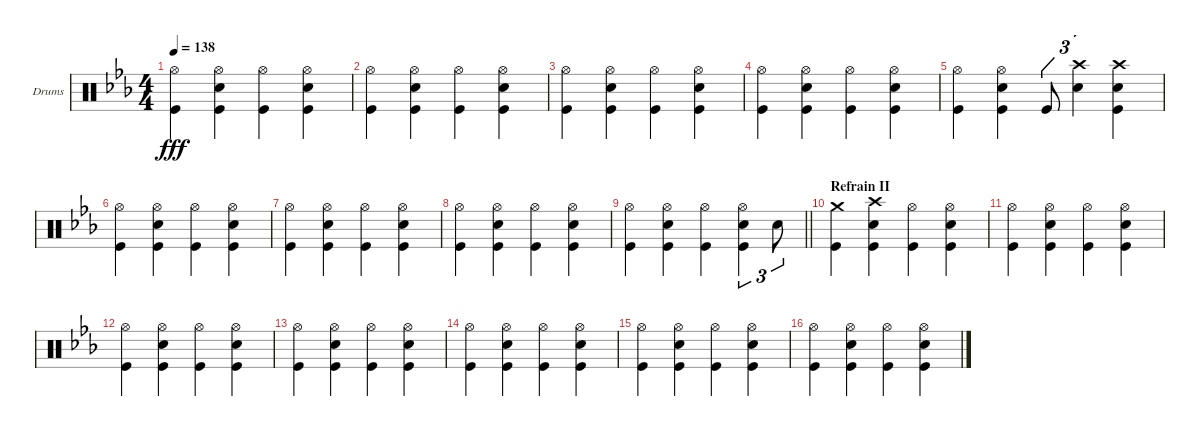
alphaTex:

\bracketExtendMode groupsimilarinstruments
\firstSystemTrackNameOrientation horizontal
\otherSystemsTrackNameOrientation horizontal
\track ("Drumkit" "Drums") {instrument percussion}
\staff {score}
\articulation defaults
\ts (4 4)
\tempo 138
\clef neutral
\ks eb
("Hi-Hat (open)" "Kick (hit)").4{dy fff} ("Hi-Hat (open)" "Snare (hit) 2" "Kick (hit)").4 ("Hi-Hat (open)" "Kick (hit)").4 ("Hi-Hat (open)" "Snare (hit) 2" "Kick (hit)").4 |
("Hi-Hat (open)" "Kick (hit)").4 ("Hi-Hat (open)" "Snare (hit) 2" "Kick (hit)").4 ("Hi-Hat (open)" "Kick (hit)").4 ("Hi-Hat (open)" "Snare (hit) 2" "Kick (hit)").4 |
("Hi-Hat (open)" "Kick (hit)").4 ("Hi-Hat (open)" "Snare (hit) 2" "Kick (hit)").4 ("Hi-Hat (open)" "Kick (hit)").4 ("Hi-Hat (open)" "Snare (hit) 2" "Kick (hit)").4 |
("Hi-Hat (open)" "Kick (hit)").4 ("Hi-Hat (open)" "Snare (hit) 2" "Kick (hit)").4 ("Hi-Hat (open)" "Kick (hit)").4 ("Hi-Hat (open)" "Snare (hit) 2" "Kick (hit)").4 |
("Hi-Hat (open)" "Kick (hit)").4 ("Hi-Hat (open)" "Snare (hit) 2" "Kick (hit)").4 "Kick (hit)".8{tu (3 2)} ("Crash high (hit)" "Snare (hit) 2").4{tu (3 2)} ("Crash high (hit)" "Snare (hit) 2" "Kick (hit)").4 |
("Hi-Hat (open)" "Kick (hit)").4 ("Hi-Hat (open)" "Snare (hit) 2" "Kick (hit)").4 ("Hi-Hat (open)" "Kick (hit)").4 ("Hi-Hat (open)" "Snare (hit) 2" "Kick (hit)").4 |
("Hi-Hat (open)" "Kick (hit)").4 ("Hi-Hat (open)" "Snare (hit) 2" "Kick (hit)").4 ("Hi-Hat (open)" "Kick (hit)").4 ("Hi-Hat (open)" "Snare (hit) 2" "Kick (hit)").4 |
("Hi-Hat (open)" "Kick (hit)").4 ("Hi-Hat (open)" "Snare (hit) 2" "Kick (hit)").4 ("Hi-Hat (open)" "Kick (hit)").4 ("Hi-Hat (open)" "Snare (hit) 2" "Kick (hit)").4 |
\barLineRight lightlight
("Hi-Hat (open)" "Kick (hit)").4 ("Hi-Hat (open)" "Snare (hit) 2" "Kick (hit)").4 ("Hi-Hat (open)" "Kick (hit)").4 ("Hi-Hat (open)" "Snare (hit) 2" "Kick (hit)").4{tu (3 2)} "Snare (hit) 2".8{tu (3 2)} |
\section ("" "Refrain II")
("Crash medium (hit)" "Kick (hit)").4 ("Crash high (hit)" "Snare (hit) 2" "Kick (hit)").4 ("Hi-Hat (open)" "Kick (hit)").4 ("Hi-Hat (open)" "Snare (hit) 2" "Kick (hit)").4 |
("Hi-Hat (open)" "Kick (hit)").4 ("Hi-Hat (open)" "Snare (hit) 2" "Kick (hit)").4 ("Hi-Hat (open)" "Kick (hit)").4 ("Hi-Hat (open)" "Snare (hit) 2" "Kick (hit)").4 |
("Hi-Hat (open)" "Kick (hit)").4 ("Hi-Hat (open)" "Snare (hit) 2" "Kick (hit)").4 ("Hi-Hat (open)" "Kick (hit)").4 ("Hi-Hat (open)" "Snare (hit) 2" "Kick (hit)").4 |
("Hi-Hat (open)" "Kick (hit)").4 ("Hi-Hat (open)" "Snare (hit) 2" "Kick (hit)").4 ("Hi-Hat (open)" "Kick (hit)").4 ("Hi-Hat (open)" "Snare (hit) 2" "Kick (hit)").4 |
("Hi-Hat (open)" "Kick (hit)").4 ("Hi-Hat (open)" "Snare (hit) 2" "Kick (hit)").4 ("Hi-Hat (open)" "Kick (hit)").4 ("Hi-Hat (open)" "Snare (hit) 2" "Kick (hit)").4 |
("Hi-Hat (open)" "Kick (hit)").4 ("Hi-Hat (open)" "Snare (hit) 2" "Kick (hit)").4 ("Hi-Hat (open)" "Kick (hit)").4 ("Hi-Hat (open)" "Snare (hit) 2" "Kick (hit)").4 |
("Hi-Hat (open)" "Kick (hit)").4 ("Hi-Hat (open)" "Snare (hit) 2" "Kick (hit)").4 ("Hi-Hat (open)" "Kick (hit)").4 ("Hi-Hat (open)" "Snare (hit) 2" "Kick (hit)").4
